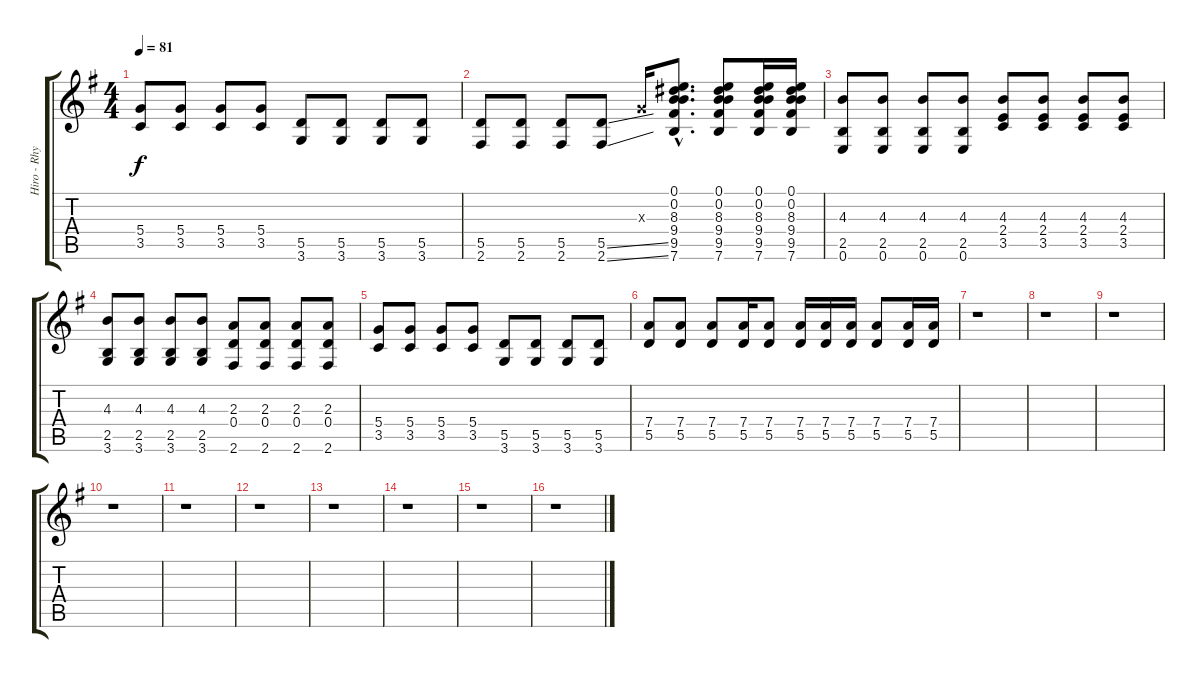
\track ("Hiro - Rhythm Guitar" "Hiro - Rhy") {instrument electricguitarclean}
\staff {score tabs}
\tuning (E4 B3 G3 D3 A2 E2) {hide}
\ts (4 4)
\tempo 81
\clef g2
\ks g
(5.4 3.5).8{dy f} (5.4 3.5).8 (5.4 3.5).8 (5.4 3.5).8 (5.5 3.6).8 (5.5 3.6).8 (5.5 3.6).8 (5.5 3.6).8 |
(5.5 2.6).8 (5.5 2.6).8 (5.5 2.6).8 (5.5{ss} 2.6{ss}).8 0.3{x}.16 (0.1{hac} 0.2{hac} 8.3{hac} 9.4{hac} 9.5{hac} 7.6{hac}).8{d} (0.1 0.2 8.3 9.4 9.5 7.6).8 (0.1 0.2 8.3 9.4 9.5 7.6).16 (0.1 0.2 8.3 9.4 9.5 7.6).16 |
(4.3 2.5 0.6).8 (4.3 2.5 0.6).8 (4.3 2.5 0.6).8 (4.3 2.5 0.6).8 (4.3 2.4 3.5).8 (4.3 2.4 3.5).8 (4.3 2.4 3.5).8 (4.3 2.4 3.5).8 |
(4.3 2.5 3.6).8 (4.3 2.5 3.6).8 (4.3 2.5 3.6).8 (4.3 2.5 3.6).8 (2.3 0.4 2.6).8 (2.3 0.4 2.6).8 (2.3 0.4 2.6).8 (2.3 0.4 2.6).8 |
(5.4 3.5).8 (5.4 3.5).8 (5.4 3.5).8 (5.4 3.5).8 (5.5 3.6).8 (5.5 3.6).8 (5.5 3.6).8 (5.5 3.6).8 |
(7.4 5.5).8 (7.4 5.5).8 (7.4 5.5).8 (7.4 5.5).16 (7.4 5.5).8 (7.4 5.5).16 (7.4 5.5).16 (7.4 5.5).16 (7.4 5.5).8 (7.4 5.5).16 (7.4 5.5).16 |
r.1 |
r.1 |
r.1 |
r.1 |
r.1 |
r.1 |
r.1 |
r.1 |
r.1 |
r.1
